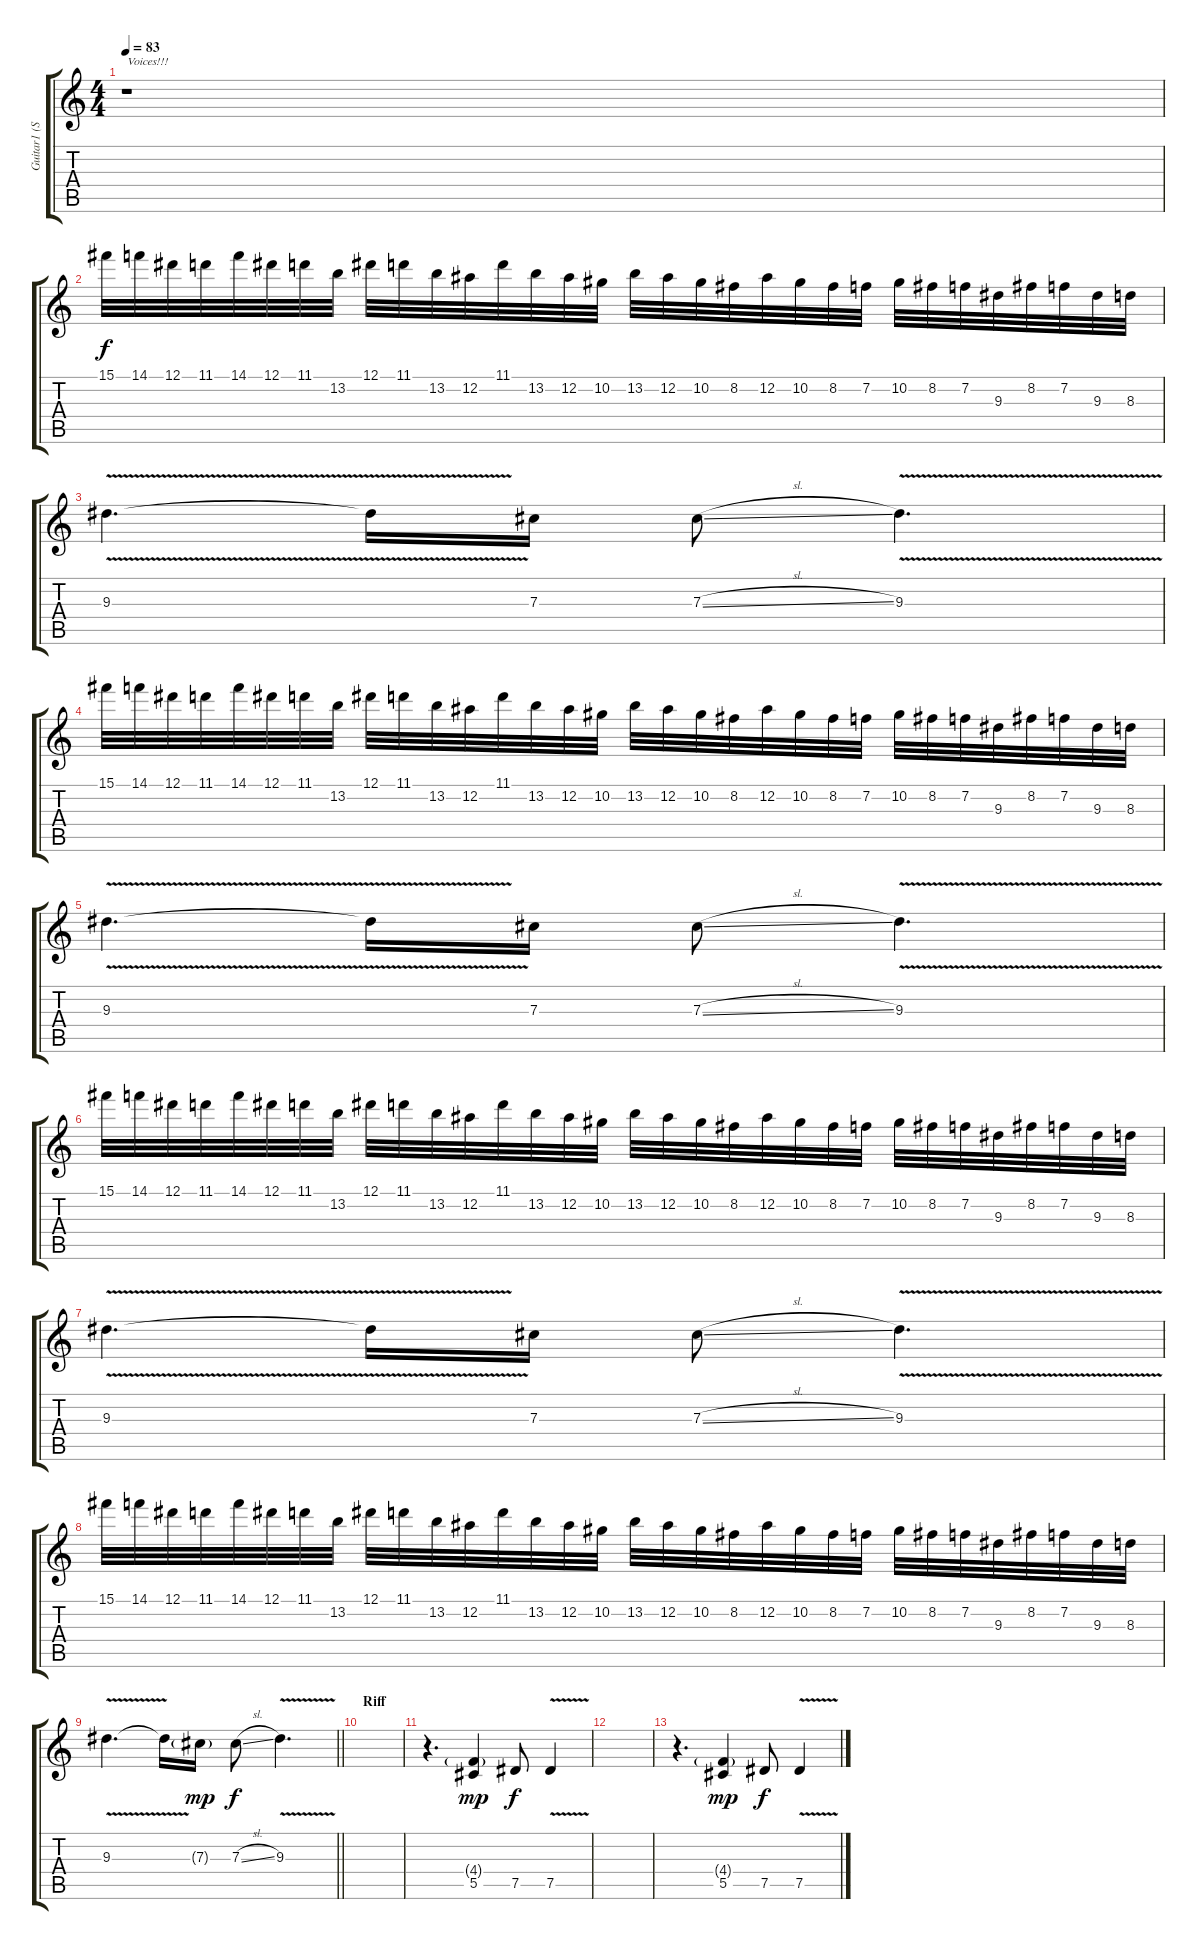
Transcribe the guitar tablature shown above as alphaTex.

\track ("Guitar1 (Solo)" "Guitar1 (S") {instrument overdrivenguitar}
\staff {score tabs}
\tuning (Eb4 Bb3 Gb3 Db3 Ab2 Eb2) {hide}
\ts (4 4)
\tempo 83
\clef g2
\ks c
r.1{txt "Voices!!!" dy f instrument overdrivenguitar} |
15.1.32 14.1.32 12.1.32 11.1.32 14.1.32 12.1.32 11.1.32 13.2.32 12.1.32 11.1.32 13.2.32 12.2.32 11.1.32 13.2.32 12.2.32 10.2.32 13.2.32 12.2.32 10.2.32 8.2.32 12.2.32 10.2.32 8.2.32 7.2.32 10.2.32 8.2.32 7.2.32 9.3.32 8.2.32 7.2.32 9.3.32 8.3.32 |
9.3{v}.4{d} 9.3{t}.16 7.3.16 7.3{sl}.8 9.3{v}.4{d} |
15.1.32 14.1.32 12.1.32 11.1.32 14.1.32 12.1.32 11.1.32 13.2.32 12.1.32 11.1.32 13.2.32 12.2.32 11.1.32 13.2.32 12.2.32 10.2.32 13.2.32 12.2.32 10.2.32 8.2.32 12.2.32 10.2.32 8.2.32 7.2.32 10.2.32 8.2.32 7.2.32 9.3.32 8.2.32 7.2.32 9.3.32 8.3.32 |
9.3{v}.4{d} 9.3{t}.16 7.3.16 7.3{sl}.8 9.3{v}.4{d} |
15.1.32 14.1.32 12.1.32 11.1.32 14.1.32 12.1.32 11.1.32 13.2.32 12.1.32 11.1.32 13.2.32 12.2.32 11.1.32 13.2.32 12.2.32 10.2.32 13.2.32 12.2.32 10.2.32 8.2.32 12.2.32 10.2.32 8.2.32 7.2.32 10.2.32 8.2.32 7.2.32 9.3.32 8.2.32 7.2.32 9.3.32 8.3.32 |
9.3{v}.4{d} 9.3{t}.16 7.3.16 7.3{sl}.8 9.3{v}.4{d} |
15.1.32 14.1.32 12.1.32 11.1.32 14.1.32 12.1.32 11.1.32 13.2.32 12.1.32 11.1.32 13.2.32 12.2.32 11.1.32 13.2.32 12.2.32 10.2.32 13.2.32 12.2.32 10.2.32 8.2.32 12.2.32 10.2.32 8.2.32 7.2.32 10.2.32 8.2.32 7.2.32 9.3.32 8.2.32 7.2.32 9.3.32 8.3.32 |
\barLineRight lightlight
9.3{v}.4{d} 9.3{t}.16 7.3{g}.16{dy mp} 7.3{sl}.8{dy f} 9.3{v}.4{d} |
\section ("" "Riff")
|
r.4{d} (4.4{g} 5.5).4{dy mp} 7.5.8{dy f} 7.5{v}.4 |
|
r.4{d} (4.4{g} 5.5).4{dy mp} 7.5.8{dy f} 7.5{v}.4
